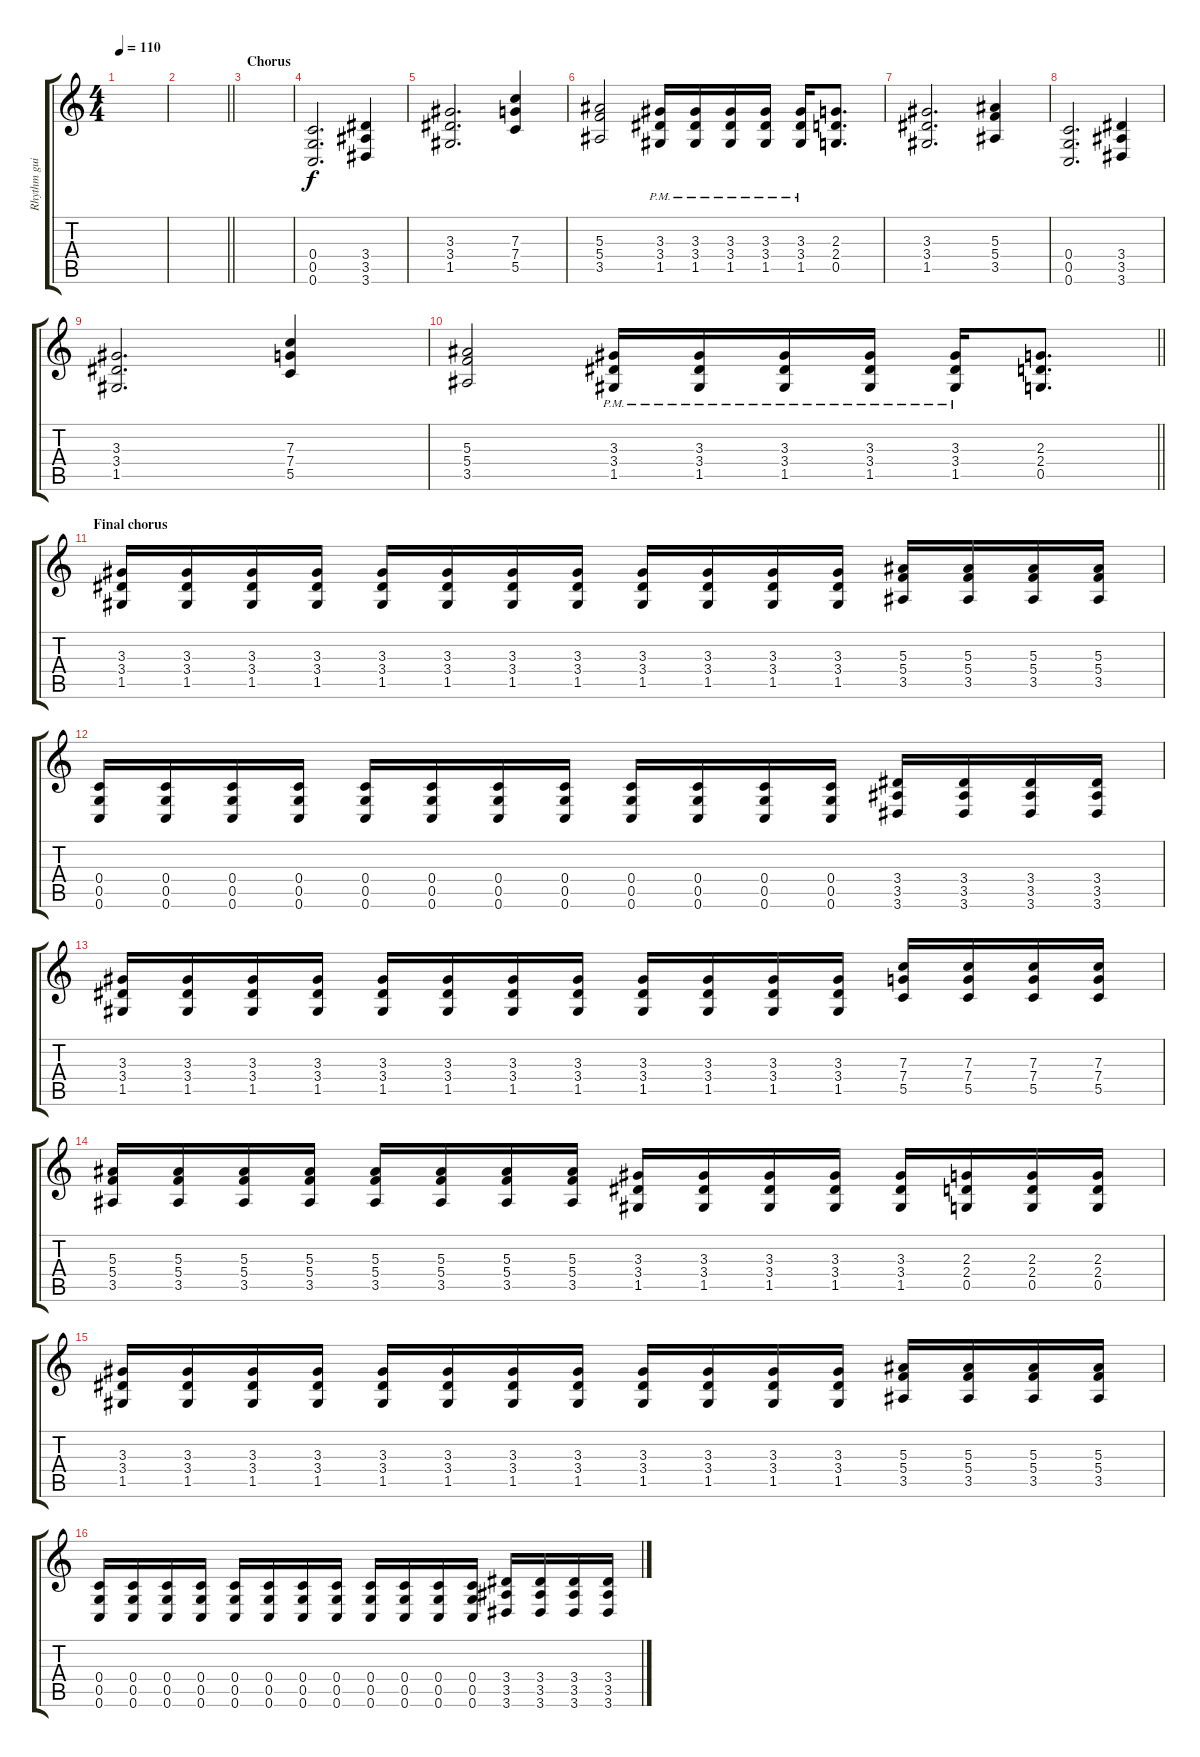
\track ("Rhythm guitar" "Rhythm gui") {instrument distortionguitar}
\staff {score tabs}
\tuning (D4 A3 F3 C3 G2 C2) {hide}
\ts (4 4)
\tempo 110
\clef g2
\ks c
|
\barLineRight lightlight
|
\section ("" "Chorus")
|
(0.4 0.5 0.6).2{d} (3.4 3.5 3.6).4 |
(3.3 3.4 1.5).2{d} (7.3 7.4 5.5).4 |
(5.3 5.4 3.5).2 (3.3{pm} 3.4{pm} 1.5{pm}).16 (3.3{pm} 3.4{pm} 1.5{pm}).16 (3.3{pm} 3.4{pm} 1.5{pm}).16 (3.3{pm} 3.4{pm} 1.5{pm}).16 (3.3{pm} 3.4{pm} 1.5{pm}).16 (2.3 2.4 0.5).8{d} |
(3.3 3.4 1.5).2{d} (5.3 5.4 3.5).4 |
(0.4 0.5 0.6).2{d} (3.4 3.5 3.6).4 |
(3.3 3.4 1.5).2{d} (7.3 7.4 5.5).4 |
\barLineRight lightlight
(5.3 5.4 3.5).2 (3.3{pm} 3.4{pm} 1.5{pm}).16 (3.3{pm} 3.4{pm} 1.5{pm}).16 (3.3{pm} 3.4{pm} 1.5{pm}).16 (3.3{pm} 3.4{pm} 1.5{pm}).16 (3.3{pm} 3.4{pm} 1.5{pm}).16 (2.3 2.4 0.5).8{d} |
\section ("" "Final chorus")
(3.3 3.4 1.5).16 (3.3 3.4 1.5).16 (3.3 3.4 1.5).16 (3.3 3.4 1.5).16 (3.3 3.4 1.5).16 (3.3 3.4 1.5).16 (3.3 3.4 1.5).16 (3.3 3.4 1.5).16 (3.3 3.4 1.5).16 (3.3 3.4 1.5).16 (3.3 3.4 1.5).16 (3.3 3.4 1.5).16 (5.3 5.4 3.5).16 (5.3 5.4 3.5).16 (5.3 5.4 3.5).16 (5.3 5.4 3.5).16 |
(0.4 0.5 0.6).16 (0.4 0.5 0.6).16 (0.4 0.5 0.6).16 (0.4 0.5 0.6).16 (0.4 0.5 0.6).16 (0.4 0.5 0.6).16 (0.4 0.5 0.6).16 (0.4 0.5 0.6).16 (0.4 0.5 0.6).16 (0.4 0.5 0.6).16 (0.4 0.5 0.6).16 (0.4 0.5 0.6).16 (3.4 3.5 3.6).16 (3.4 3.5 3.6).16 (3.4 3.5 3.6).16 (3.4 3.5 3.6).16 |
(3.3 3.4 1.5).16 (3.3 3.4 1.5).16 (3.3 3.4 1.5).16 (3.3 3.4 1.5).16 (3.3 3.4 1.5).16 (3.3 3.4 1.5).16 (3.3 3.4 1.5).16 (3.3 3.4 1.5).16 (3.3 3.4 1.5).16 (3.3 3.4 1.5).16 (3.3 3.4 1.5).16 (3.3 3.4 1.5).16 (7.3 7.4 5.5).16 (7.3 7.4 5.5).16 (7.3 7.4 5.5).16 (7.3 7.4 5.5).16 |
(5.3 5.4 3.5).16 (5.3 5.4 3.5).16 (5.3 5.4 3.5).16 (5.3 5.4 3.5).16 (5.3 5.4 3.5).16 (5.3 5.4 3.5).16 (5.3 5.4 3.5).16 (5.3 5.4 3.5).16 (3.3 3.4 1.5).16 (3.3 3.4 1.5).16 (3.3 3.4 1.5).16 (3.3 3.4 1.5).16 (3.3 3.4 1.5).16 (2.3 2.4 0.5).16 (2.3 2.4 0.5).16 (2.3 2.4 0.5).16 |
(3.3 3.4 1.5).16 (3.3 3.4 1.5).16 (3.3 3.4 1.5).16 (3.3 3.4 1.5).16 (3.3 3.4 1.5).16 (3.3 3.4 1.5).16 (3.3 3.4 1.5).16 (3.3 3.4 1.5).16 (3.3 3.4 1.5).16 (3.3 3.4 1.5).16 (3.3 3.4 1.5).16 (3.3 3.4 1.5).16 (5.3 5.4 3.5).16 (5.3 5.4 3.5).16 (5.3 5.4 3.5).16 (5.3 5.4 3.5).16 |
(0.4 0.5 0.6).16 (0.4 0.5 0.6).16 (0.4 0.5 0.6).16 (0.4 0.5 0.6).16 (0.4 0.5 0.6).16 (0.4 0.5 0.6).16 (0.4 0.5 0.6).16 (0.4 0.5 0.6).16 (0.4 0.5 0.6).16 (0.4 0.5 0.6).16 (0.4 0.5 0.6).16 (0.4 0.5 0.6).16 (3.4 3.5 3.6).16 (3.4 3.5 3.6).16 (3.4 3.5 3.6).16 (3.4 3.5 3.6).16
